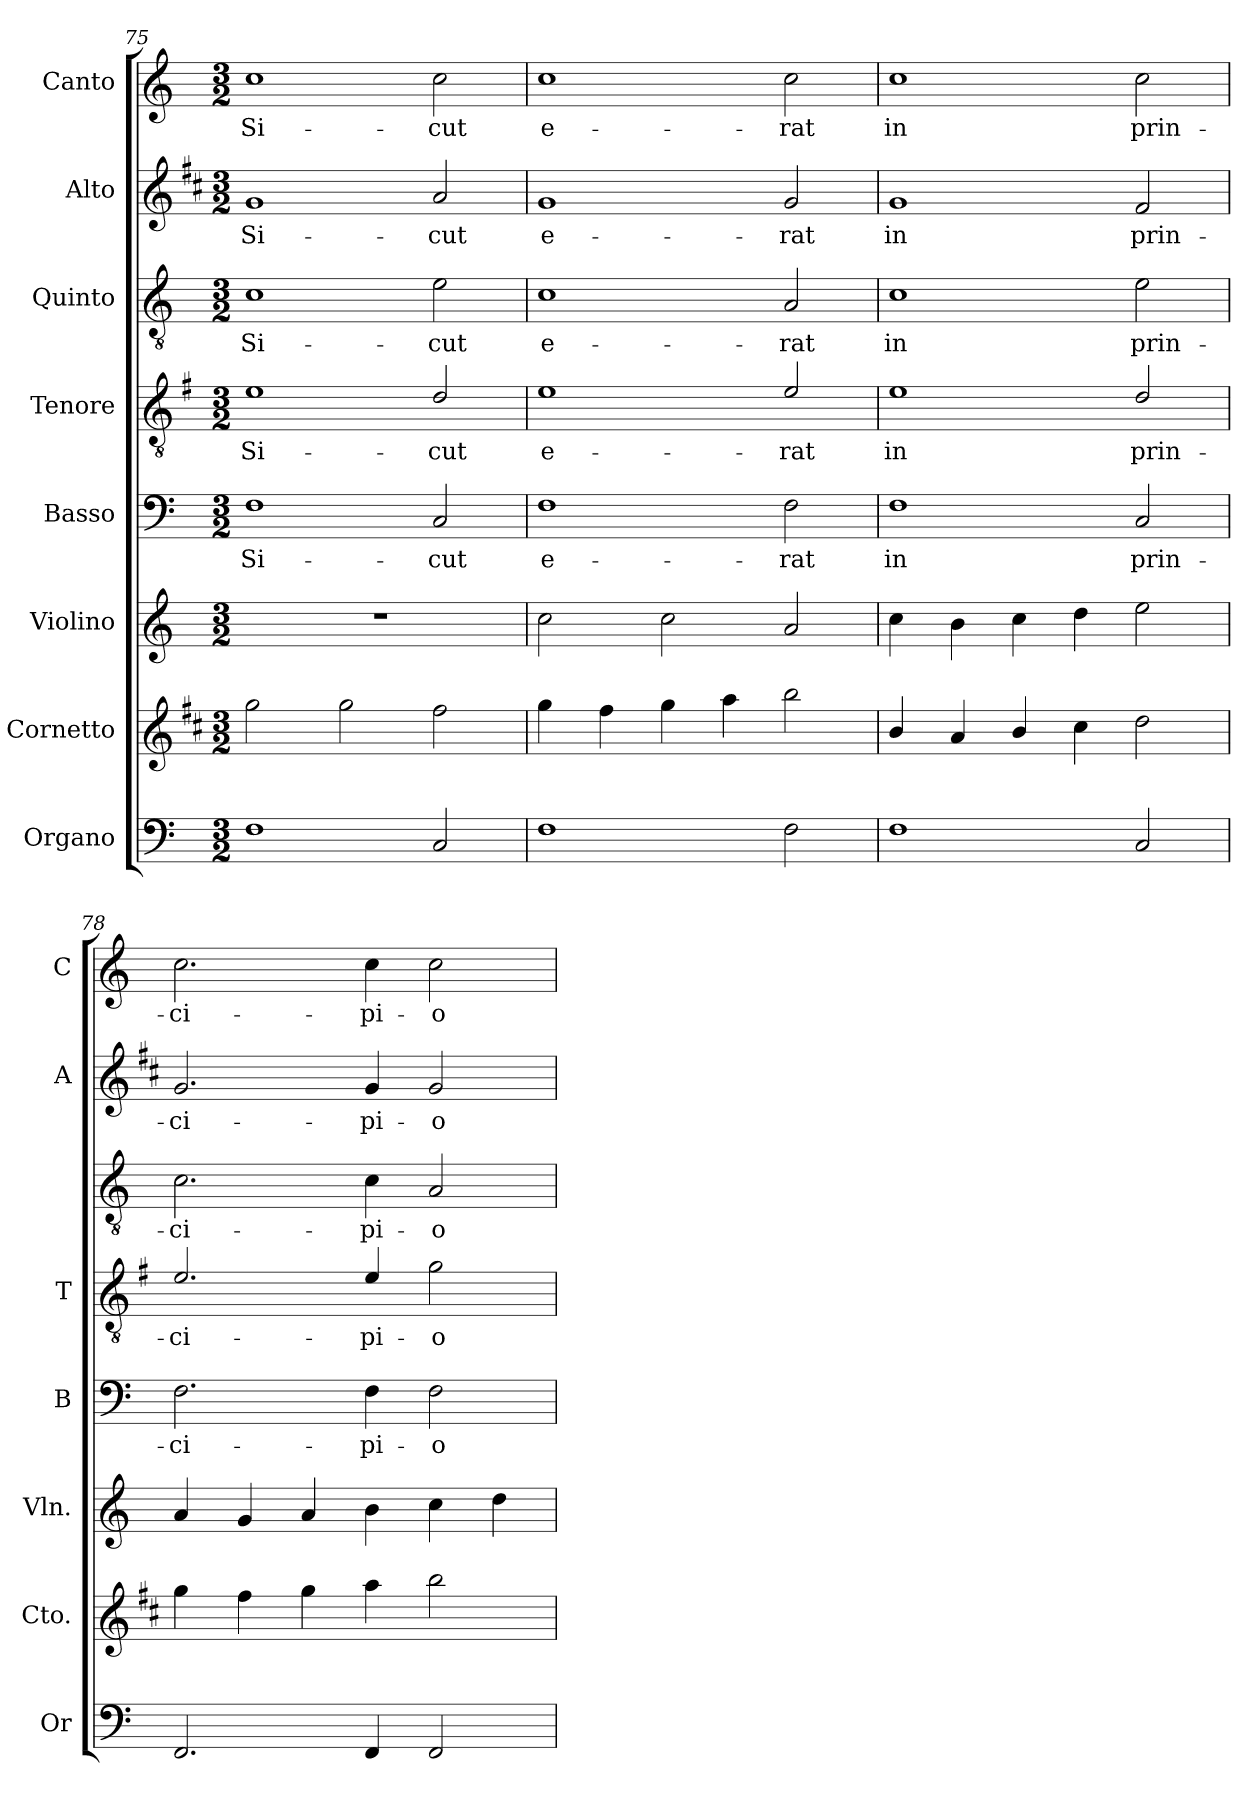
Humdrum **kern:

**kern	**kern	**kern	**kern	**text	**kern	**text	**kern	**text	**kern	**text	**kern	**text
*part8	*part7	*part6	*part5	*part5	*part4	*part4	*part3	*part3	*part2	*part2	*part1	*part1
*staff8	*staff7	*staff6	*staff5	*staff5	*staff4	*staff4	*staff3	*staff3	*staff2	*staff2	*staff1	*staff1
*I"Organo	*I"Cornetto	*I"Violino	*I"Basso	*	*I"Tenore	*	*I"Quinto	*	*I"Alto	*	*I"Canto	*
*I'Or	*I'Cto.	*I'Vln.	*I'B	*	*I'T	*	*	*	*I'A	*	*I'C	*
*clefF4	*clefG2	*clefG2	*clefF4	*	*clefGv2	*	*clefGv2	*	*clefG2	*	*clefG2	*
*	*ITrd1c2	*	*	*	*ITrd4c7	*	*	*	*ITrd1c2	*	*	*
*k[]	*k[]	*k[]	*k[]	*	*k[]	*	*k[]	*	*k[]	*	*k[]	*
*C:	*C:	*C:	*C:	*	*C:	*	*C:	*	*C:	*	*C:	*
*M3/2	*M3/2	*M3/2	*M3/2	*	*M3/2	*	*M3/2	*	*M3/2	*	*M3/2	*
=75	=75	=75	=75	=75	=75	=75	=75	=75	=75	=75	=75	=75
!	!	!	!	!LO:LY:b	!	!LO:LY:b	!	!LO:LY:b	!	!LO:LY:b	!	!LO:LY:b
1F	2ff\	1.r	1F	Si-	1A	Si-	1c	Si-	1f	Si-	1cc	Si-
.	2ff\	.	.	.	.	.	.	.	.	.	.	.
!	!	!	!	!LO:LY:b	!	!LO:LY:b	!	!LO:LY:b	!	!LO:LY:b	!	!LO:LY:b
2C/	2ee\	.	2C/	-cut	2G/	-cut	2e\	-cut	2g/	-cut	2cc\	-cut
=76	=76	=76	=76	=76	=76	=76	=76	=76	=76	=76	=76	=76
!	!	!	!	!LO:LY:b	!	!LO:LY:b	!	!LO:LY:b	!	!LO:LY:b	!	!LO:LY:b
1F	4ff\	2cc\	1F	e-	1A	e-	1c	e-	1f	e-	1cc	e-
.	4ee\	.	.	.	.	.	.	.	.	.	.	.
.	4ff\	2cc\	.	.	.	.	.	.	.	.	.	.
.	4gg\	.	.	.	.	.	.	.	.	.	.	.
!	!	!	!	!LO:LY:b	!	!LO:LY:b	!	!LO:LY:b	!	!LO:LY:b	!	!LO:LY:b
2F\	2aa\	2a/	2F\	-rat	2A/	-rat	2A/	-rat	2f/	-rat	2cc\	-rat
=77	=77	=77	=77	=77	=77	=77	=77	=77	=77	=77	=77	=77
!	!	!	!	!LO:LY:b	!	!LO:LY:b	!	!LO:LY:b	!	!LO:LY:b	!	!LO:LY:b
1F	4a/	4cc\	1F	in	1A	in	1c	in	1f	in	1cc	in
.	4g/	4b\	.	.	.	.	.	.	.	.	.	.
.	4a/	4cc\	.	.	.	.	.	.	.	.	.	.
.	4b\	4dd\	.	.	.	.	.	.	.	.	.	.
!	!	!	!	!LO:LY:b	!	!LO:LY:b	!	!LO:LY:b	!	!LO:LY:b	!	!LO:LY:b
2C/	2cc\	2ee\	2C/	prin-	2G/	prin-	2e\	prin-	2e/	prin-	2cc\	prin-
=78	=78	=78	=78	=78	=78	=78	=78	=78	=78	=78	=78	=78
!	!	!	!	!LO:LY:b	!	!LO:LY:b	!	!LO:LY:b	!	!LO:LY:b	!	!LO:LY:b
2.FF/	4ff\	4a/	2.F\	-ci-	2.A/	-ci-	2.c\	-ci-	2.f/	-ci-	2.cc\	-ci-
.	4ee\	4g/	.	.	.	.	.	.	.	.	.	.
.	4ff\	4a/	.	.	.	.	.	.	.	.	.	.
!	!	!	!	!LO:LY:b	!	!LO:LY:b	!	!LO:LY:b	!	!LO:LY:b	!	!LO:LY:b
4FF/	4gg\	4b\	4F\	-pi-	4A/	-pi-	4c\	-pi-	4f/	-pi-	4cc\	-pi-
!	!	!	!	!LO:LY:b	!	!LO:LY:b	!	!LO:LY:b	!	!LO:LY:b	!	!LO:LY:b
2FF/	2aa\	4cc\	2F\	-o	2c\	-o	2A/	-o	2f/	-o	2cc\	-o
.	.	4dd\	.	.	.	.	.	.	.	.	.	.
=	=	=	=	=	=	=	=	=	=	=	=	=
*-	*-	*-	*-	*-	*-	*-	*-	*-	*-	*-	*-	*-
